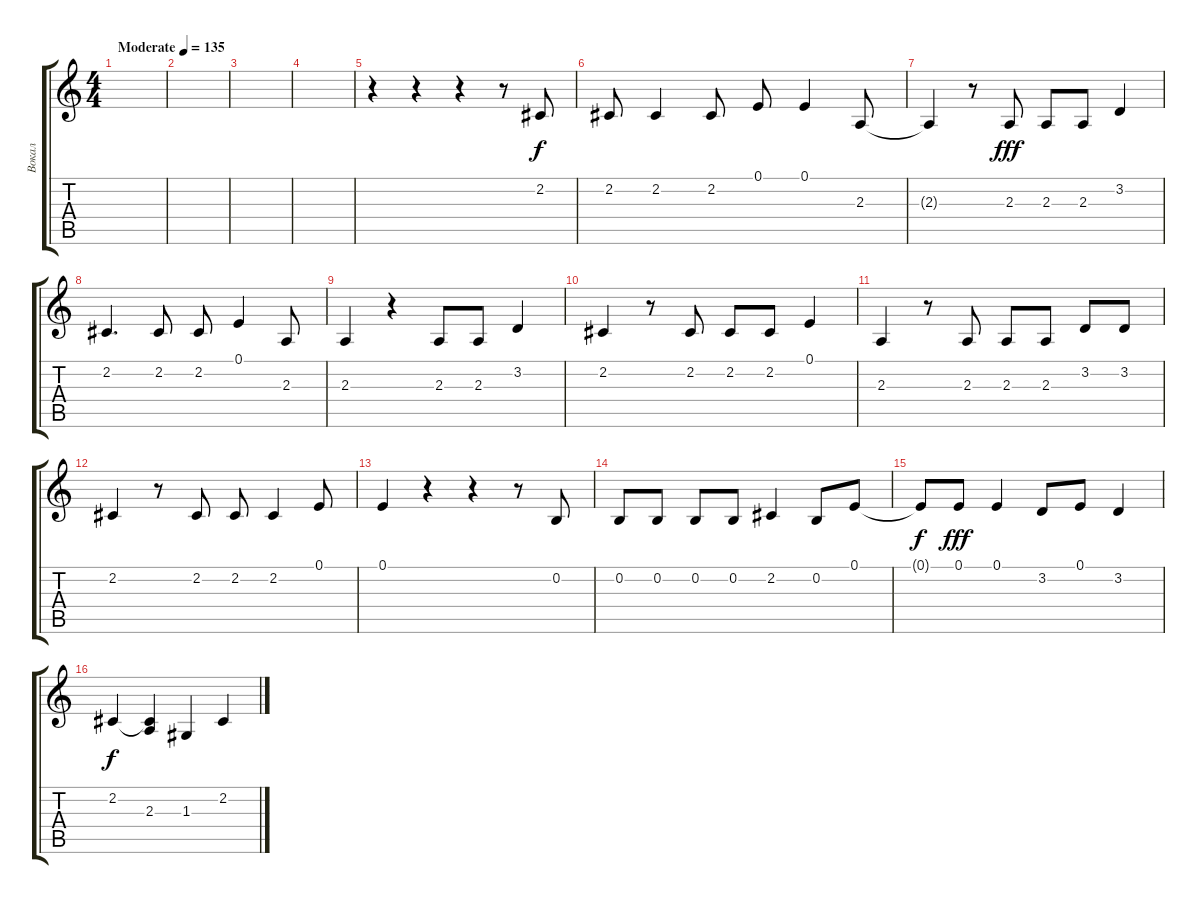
\track ("Вокал" "Вокал") {instrument accordion}
\staff {score tabs}
\tuning (E4 B3 G3 D3 A2 E2) {hide}
\ts (4 4)
\tempo (135 "Moderate")
\clef g2
\ks c
|
|
|
|
r.4 r.4 r.4 r.8 2.2.8 |
2.2.8 2.2.4 2.2.8 0.1.8 0.1.4 2.3.8 |
2.3{t}.4{dy f} r.8 2.3.8{dy fff} 2.3.8 2.3.8 3.2.4 |
2.2.4{d} 2.2.8 2.2.8 0.1.4 2.3.8 |
2.3.4 r.4 2.3.8 2.3.8 3.2.4 |
2.2.4 r.8 2.2.8 2.2.8 2.2.8 0.1.4 |
2.3.4 r.8 2.3.8 2.3.8 2.3.8 3.2.8 3.2.8 |
2.2.4 r.8 2.2.8 2.2.8 2.2.4 0.1.8 |
0.1.4 r.4 r.4 r.8 0.2.8 |
0.2.8 0.2.8 0.2.8 0.2.8 2.2.4 0.2.8 0.1.8 |
0.1{t}.8{dy f} 0.1.8{dy fff} 0.1.4 3.2.8 0.1.8 3.2.4 |
2.2.4{dy f} (2.2{t} 2.3).4 1.3.4 2.2.4
